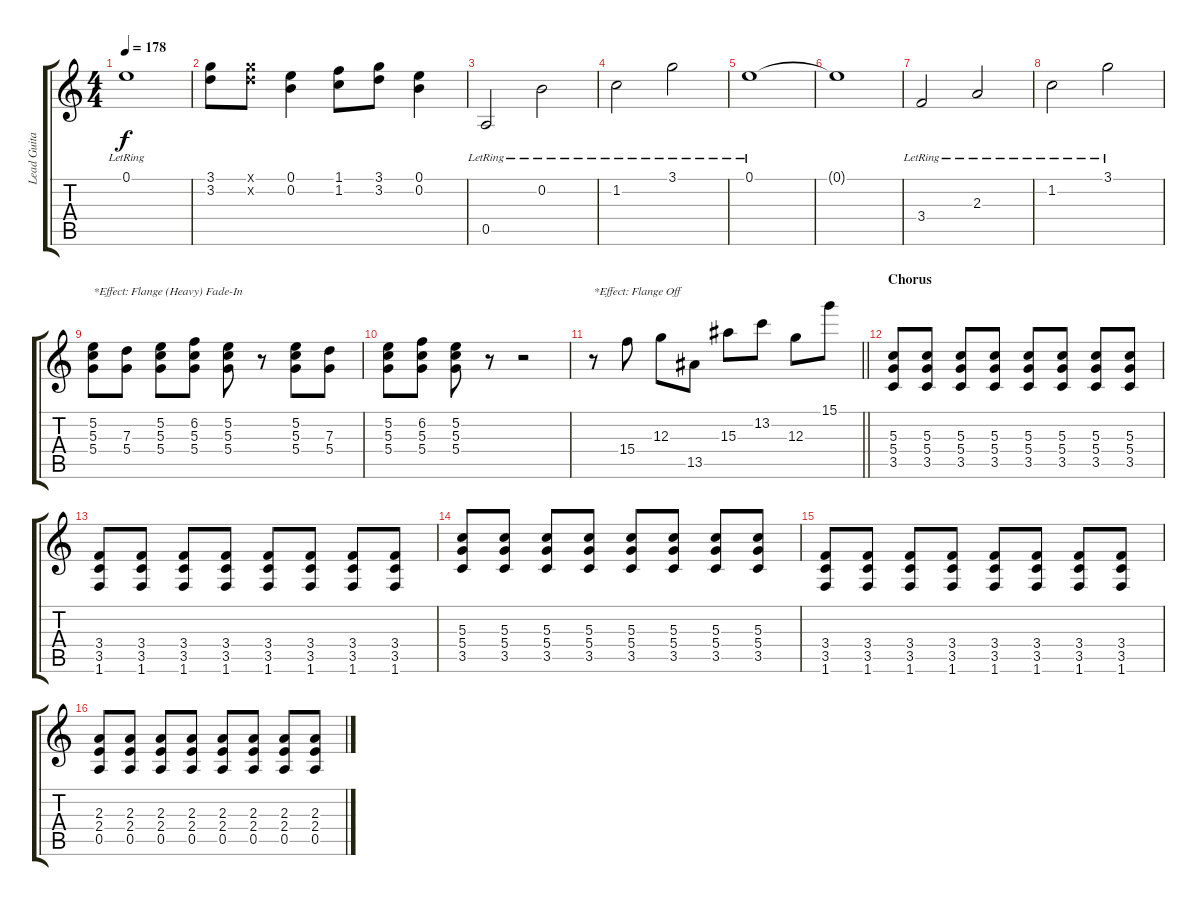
\track ("Lead Guitar II" "Lead Guita") {instrument overdrivenguitar}
\staff {score tabs}
\tuning (E4 B3 G3 D3 A2 E2) {hide}
\ts (4 4)
\tempo 178
\clef g2
\ks c
0.1{lr}.1{dy f} |
(3.1 3.2).8 (3.1{x} 3.2{x}).8 (0.1 0.2).4 (1.1 1.2).8 (3.1 3.2).8 (0.1 0.2).4 |
0.5{lr}.2 0.2{lr}.2 |
1.2{lr}.2 3.1{lr}.2 |
0.1{lr}.1 |
0.1{t}.1 |
3.4{lr}.2 2.3{lr}.2 |
1.2{lr}.2 3.1{lr}.2 |
(5.2 5.3 5.4).8{txt "*Effect: Flange (Heavy) Fade-In"} (7.3 5.4).8 (5.2 5.3 5.4).8 (6.2 5.3 5.4).8 (5.2 5.3 5.4).8 r.8 (5.2 5.3 5.4).8 (7.3 5.4).8 |
(5.2 5.3 5.4).8 (6.2 5.3 5.4).8 (5.2 5.3 5.4).8 r.8 r.2 |
\barLineRight lightlight
r.8{txt "*Effect: Flange Off"} 15.4.8 12.3.8 13.5.8 15.3.8 13.2.8 12.3.8 15.1.8 |
\section ("" "Chorus")
(5.3 5.4 3.5).8 (5.3 5.4 3.5).8 (5.3 5.4 3.5).8 (5.3 5.4 3.5).8 (5.3 5.4 3.5).8 (5.3 5.4 3.5).8 (5.3 5.4 3.5).8 (5.3 5.4 3.5).8 |
(3.4 3.5 1.6).8 (3.4 3.5 1.6).8 (3.4 3.5 1.6).8 (3.4 3.5 1.6).8 (3.4 3.5 1.6).8 (3.4 3.5 1.6).8 (3.4 3.5 1.6).8 (3.4 3.5 1.6).8 |
(5.3 5.4 3.5).8 (5.3 5.4 3.5).8 (5.3 5.4 3.5).8 (5.3 5.4 3.5).8 (5.3 5.4 3.5).8 (5.3 5.4 3.5).8 (5.3 5.4 3.5).8 (5.3 5.4 3.5).8 |
(3.4 3.5 1.6).8 (3.4 3.5 1.6).8 (3.4 3.5 1.6).8 (3.4 3.5 1.6).8 (3.4 3.5 1.6).8 (3.4 3.5 1.6).8 (3.4 3.5 1.6).8 (3.4 3.5 1.6).8 |
(2.3 2.4 0.5).8 (2.3 2.4 0.5).8 (2.3 2.4 0.5).8 (2.3 2.4 0.5).8 (2.3 2.4 0.5).8 (2.3 2.4 0.5).8 (2.3 2.4 0.5).8 (2.3 2.4 0.5).8
